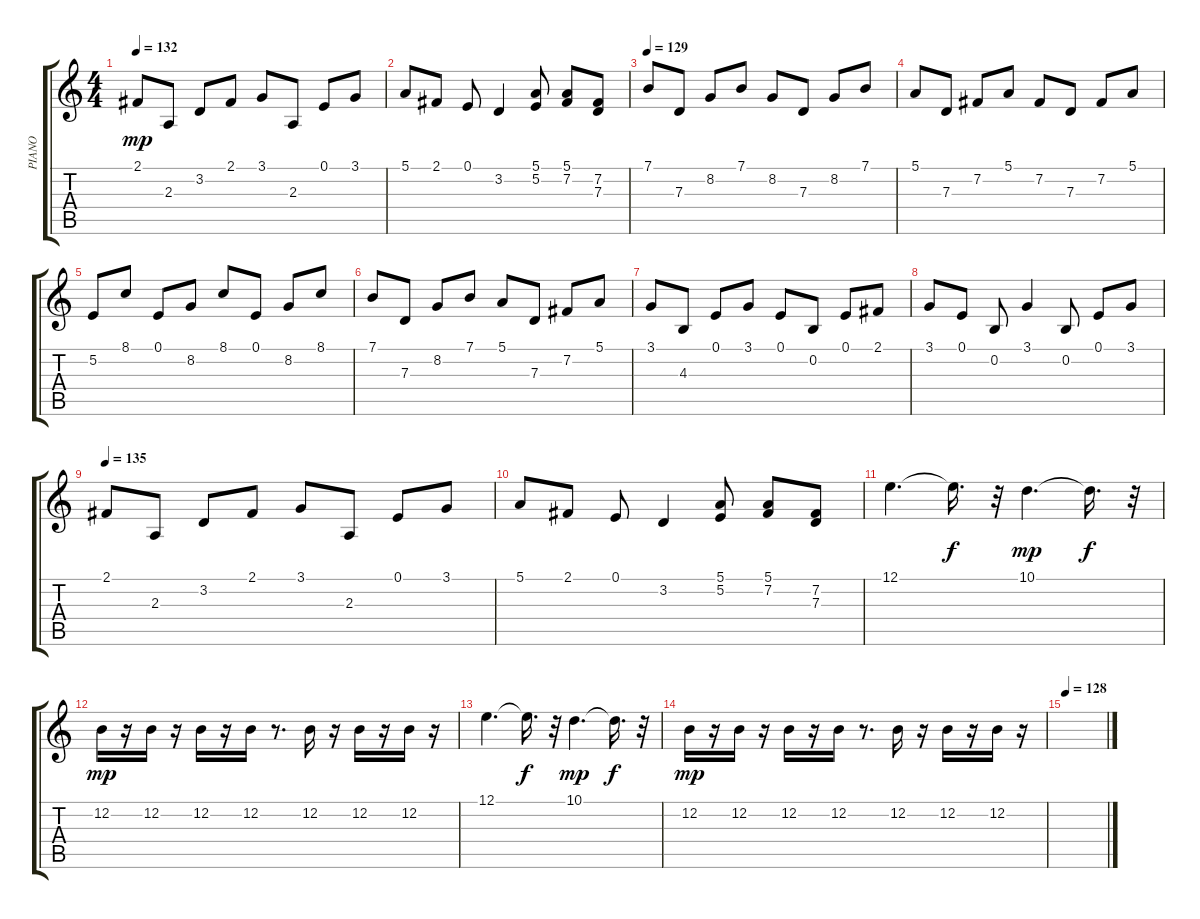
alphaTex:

\track ("PIANO" "PIANO") {instrument acousticgrandpiano}
\staff {score tabs}
\tuning (E4 B3 G3 D3 A2 E2) {hide}
\ts (4 4)
\tempo 132
\clef g2
\ks c
2.1.8{dy mp} 2.3.8 3.2.8 2.1.8 3.1.8 2.3.8 0.1.8 3.1.8 |
5.1.8 2.1.8 0.1.8 3.2.4 (5.1 5.2).8 (5.1 7.2).8 (7.2 7.3).8 |
\tempo 129
7.1.8 7.3.8 8.2.8 7.1.8 8.2.8 7.3.8 8.2.8 7.1.8 |
5.1.8 7.3.8 7.2.8 5.1.8 7.2.8 7.3.8 7.2.8 5.1.8 |
5.2.8 8.1.8 0.1.8 8.2.8 8.1.8 0.1.8 8.2.8 8.1.8 |
7.1.8 7.3.8 8.2.8 7.1.8 5.1.8 7.3.8 7.2.8 5.1.8 |
3.1.8 4.3.8 0.1.8 3.1.8 0.1.8 0.2.8 0.1.8 2.1.8 |
3.1.8 0.1.8 0.2.8 3.1.4 0.2.8 0.1.8 3.1.8 |
\tempo 135
2.1.8 2.3.8 3.2.8 2.1.8 3.1.8 2.3.8 0.1.8 3.1.8 |
5.1.8 2.1.8 0.1.8 3.2.4 (5.1 5.2).8 (5.1 7.2).8 (7.2 7.3).8 |
12.1.4{d} 12.1{t}.16{d dy f} r.32 10.1.4{d dy mp} 10.1{t}.16{d dy f} r.32 |
12.2.16{dy mp} r.16 12.2.16 r.16 12.2.16 r.16 12.2.16 r.8{d} 12.2.16 r.16 12.2.16 r.16 12.2.16 r.16 |
12.1.4{d} 12.1{t}.16{d dy f} r.32 10.1.4{d dy mp} 10.1{t}.16{d dy f} r.32 |
12.2.16{dy mp} r.16 12.2.16 r.16 12.2.16 r.16 12.2.16 r.8{d} 12.2.16 r.16 12.2.16 r.16 12.2.16 r.16 |
\tempo 128
